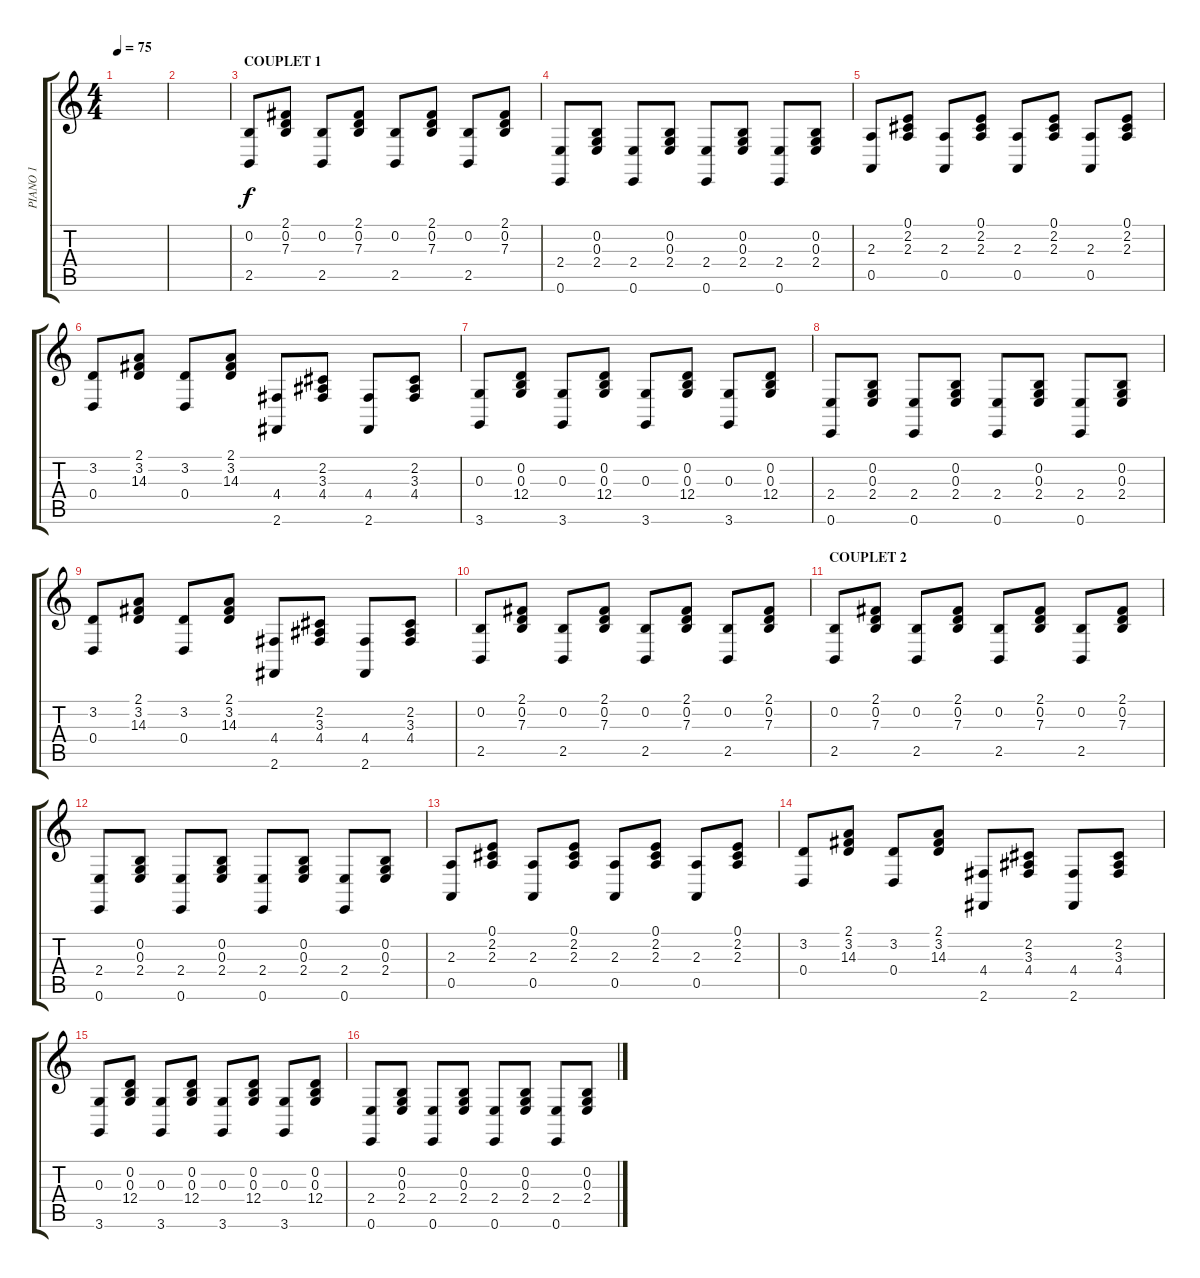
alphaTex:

\track ("PIANO 1" "PIANO 1") {instrument acousticgrandpiano}
\staff {score tabs}
\tuning (E4 B3 G3 D3 A2 E2) {hide}
\ts (4 4)
\tempo 75
\clef g2
\ks c
|
|
\section ("" "COUPLET 1")
(0.2 2.5).8 (2.1 0.2 7.3).8 (0.2 2.5).8 (2.1 0.2 7.3).8 (0.2 2.5).8 (2.1 0.2 7.3).8 (0.2 2.5).8 (2.1 0.2 7.3).8 |
(2.4 0.6).8 (0.2 0.3 2.4).8 (2.4 0.6).8 (0.2 0.3 2.4).8 (2.4 0.6).8 (0.2 0.3 2.4).8 (2.4 0.6).8 (0.2 0.3 2.4).8 |
(2.3 0.5).8 (0.1 2.2 2.3).8 (2.3 0.5).8 (0.1 2.2 2.3).8 (2.3 0.5).8 (0.1 2.2 2.3).8 (2.3 0.5).8 (0.1 2.2 2.3).8 |
(3.2 0.4).8 (2.1 3.2 14.3).8 (3.2 0.4).8 (2.1 3.2 14.3).8 (4.4 2.6).8 (2.2 3.3 4.4).8 (4.4 2.6).8 (2.2 3.3 4.4).8 |
(0.3 3.6).8 (0.2 0.3 12.4).8 (0.3 3.6).8 (0.2 0.3 12.4).8 (0.3 3.6).8 (0.2 0.3 12.4).8 (0.3 3.6).8 (0.2 0.3 12.4).8 |
(2.4 0.6).8 (0.2 0.3 2.4).8 (2.4 0.6).8 (0.2 0.3 2.4).8 (2.4 0.6).8 (0.2 0.3 2.4).8 (2.4 0.6).8 (0.2 0.3 2.4).8 |
(3.2 0.4).8 (2.1 3.2 14.3).8 (3.2 0.4).8 (2.1 3.2 14.3).8 (4.4 2.6).8 (2.2 3.3 4.4).8 (4.4 2.6).8 (2.2 3.3 4.4).8 |
(0.2 2.5).8 (2.1 0.2 7.3).8 (0.2 2.5).8 (2.1 0.2 7.3).8 (0.2 2.5).8 (2.1 0.2 7.3).8 (0.2 2.5).8 (2.1 0.2 7.3).8 |
\section ("" "COUPLET 2")
(0.2 2.5).8 (2.1 0.2 7.3).8 (0.2 2.5).8 (2.1 0.2 7.3).8 (0.2 2.5).8 (2.1 0.2 7.3).8 (0.2 2.5).8 (2.1 0.2 7.3).8 |
(2.4 0.6).8 (0.2 0.3 2.4).8 (2.4 0.6).8 (0.2 0.3 2.4).8 (2.4 0.6).8 (0.2 0.3 2.4).8 (2.4 0.6).8 (0.2 0.3 2.4).8 |
(2.3 0.5).8 (0.1 2.2 2.3).8 (2.3 0.5).8 (0.1 2.2 2.3).8 (2.3 0.5).8 (0.1 2.2 2.3).8 (2.3 0.5).8 (0.1 2.2 2.3).8 |
(3.2 0.4).8 (2.1 3.2 14.3).8 (3.2 0.4).8 (2.1 3.2 14.3).8 (4.4 2.6).8 (2.2 3.3 4.4).8 (4.4 2.6).8 (2.2 3.3 4.4).8 |
(0.3 3.6).8 (0.2 0.3 12.4).8 (0.3 3.6).8 (0.2 0.3 12.4).8 (0.3 3.6).8 (0.2 0.3 12.4).8 (0.3 3.6).8 (0.2 0.3 12.4).8 |
(2.4 0.6).8 (0.2 0.3 2.4).8 (2.4 0.6).8 (0.2 0.3 2.4).8 (2.4 0.6).8 (0.2 0.3 2.4).8 (2.4 0.6).8 (0.2 0.3 2.4).8
